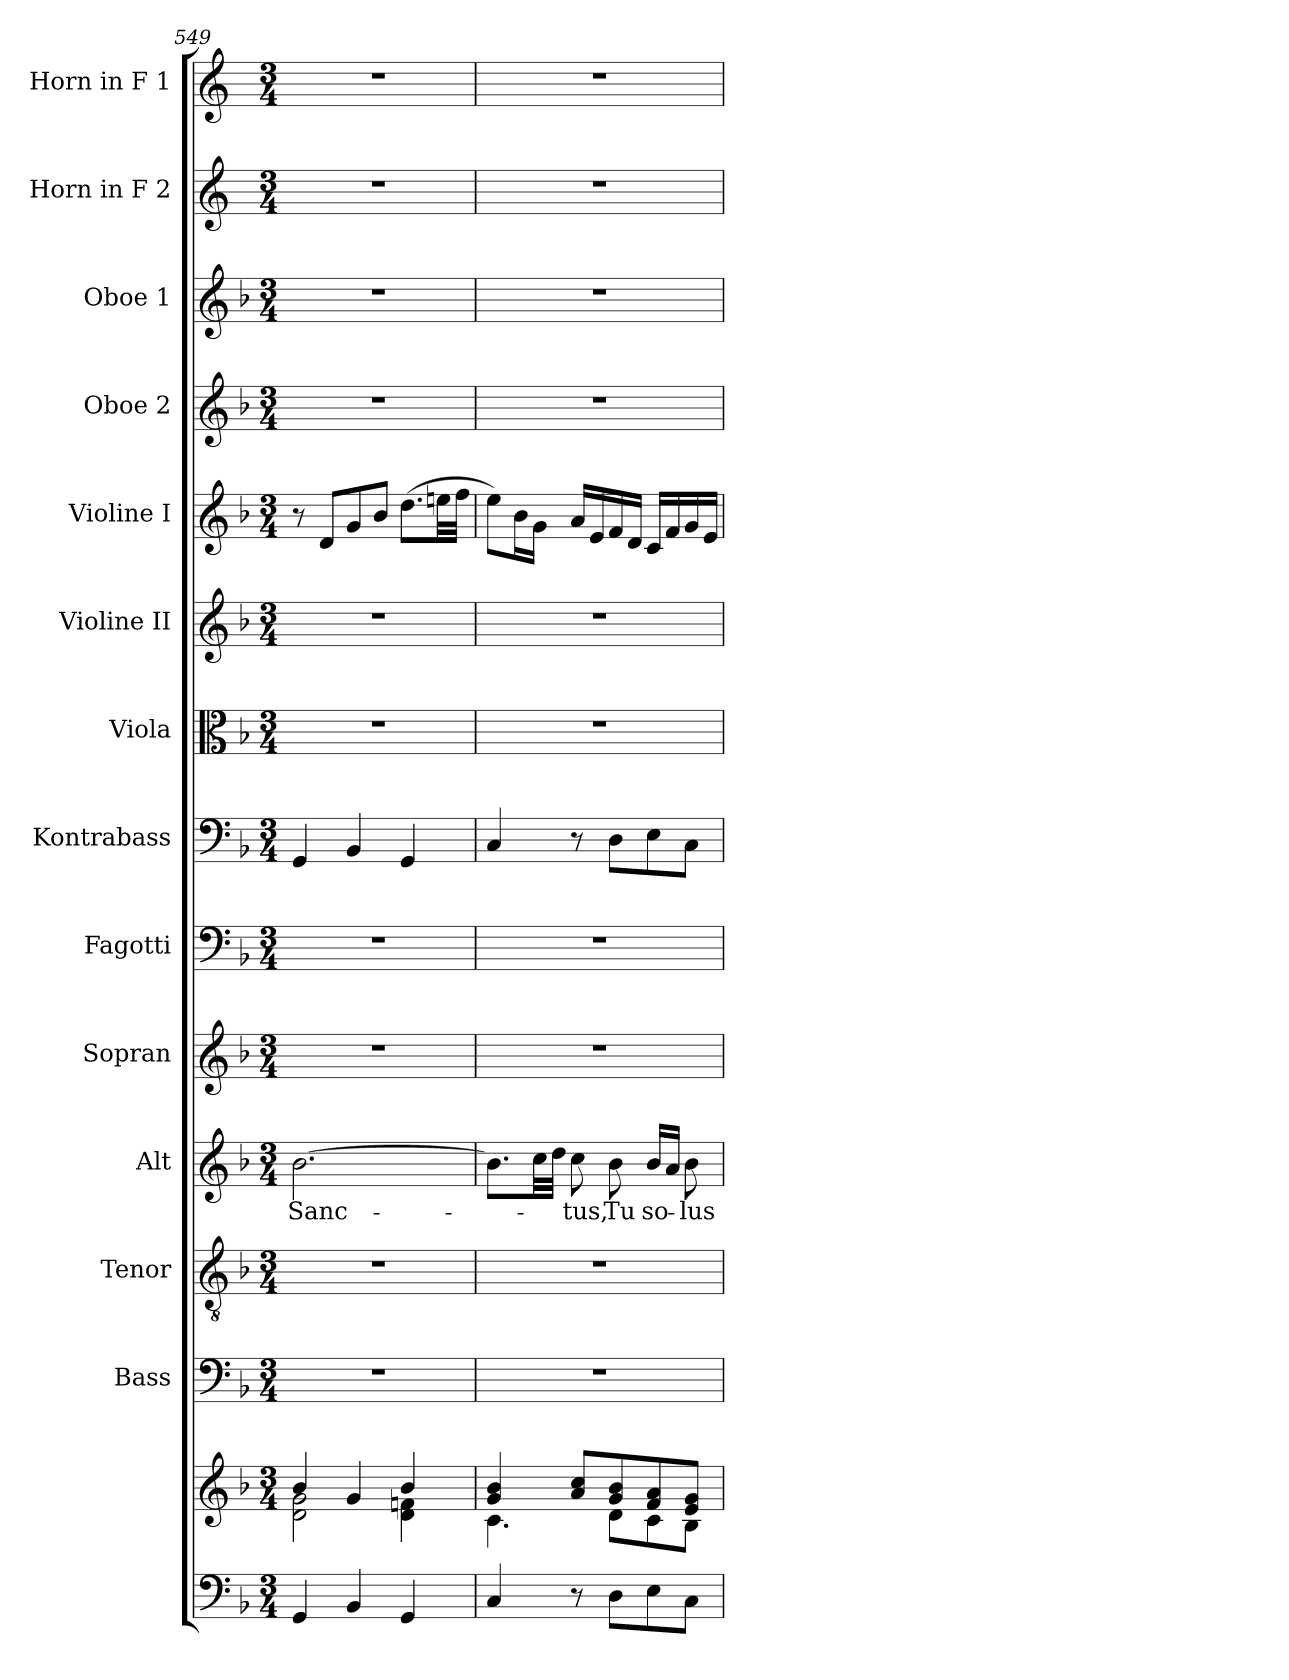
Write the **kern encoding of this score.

**kern	**kern	**kern	**kern	**kern	**text	**kern	**kern	**kern	**kern	**kern	**kern	**kern	**kern	**kern	**kern
*part14	*part14	*part13	*part12	*part11	*part11	*part10	*part9	*part8	*part7	*part6	*part5	*part4	*part3	*part2	*part1
*staff15	*staff14	*staff13	*staff12	*staff11	*staff11	*staff10	*staff9	*staff8	*staff7	*staff6	*staff5	*staff4	*staff3	*staff2	*staff1
*	*	*I"Bass	*I"Tenor	*I"Alt	*	*I"Sopran	*I"Fagotti	*I"Kontrabass	*I"Viola	*I"Violine II	*I"Violine I	*I"Oboe 2	*I"Oboe 1	*I"Horn in F 2	*I"Horn in F 1
*	*	*I'B.	*I'T.	*I'A.	*	*I'S.	*I'Fg.	*I'Kb.	*I'Vla.	*I'Vl. II	*I'Vl. I	*I'Ob. 2	*I'Ob. 1	*	*
*clefF4	*clefG2	*clefF4	*clefGv2	*clefG2	*	*clefG2	*clefF4	*clefF4	*clefC3	*clefG2	*clefG2	*clefG2	*clefG2	*clefG2	*clefG2
*	*	*	*	*	*	*	*	*ITrd7c12	*	*	*	*	*	*ITrd4c7	*ITrd4c7
*k[b-]	*k[b-]	*k[b-]	*k[b-]	*k[b-]	*	*k[b-]	*k[b-]	*k[b-]	*k[b-]	*k[b-]	*k[b-]	*k[b-]	*k[b-]	*k[b-]	*k[b-]
*F:	*F:	*F:	*F:	*F:	*	*F:	*F:	*F:	*F:	*F:	*F:	*F:	*F:	*F:	*F:
*M3/4	*M3/4	*M3/4	*M3/4	*M3/4	*	*M3/4	*M3/4	*M3/4	*M3/4	*M3/4	*M3/4	*M3/4	*M3/4	*M3/4	*M3/4
=549	=549	=549	=549	=549	=549	=549	=549	=549	=549	=549	=549	=549	=549	=549	=549
*	*^	*	*	*	*	*	*	*	*	*	*	*	*	*	*
!	!	!	!	!	!	!LO:LY:b	!	!	!	!	!	!	!	!	!	!
4GG/	4b-/	2d\ 2g\	2.r	2.r	[2.b-\	Sanc-	2.r	2.r	4GGG/	2.r	2.r	8r	2.r	2.r	2.r	2.r
.	.	.	.	.	.	.	.	.	.	.	.	8d/L	.	.	.	.
4BB-/	4g/	.	.	.	.	.	.	.	4BBB-/	.	.	8g/	.	.	.	.
.	.	.	.	.	.	.	.	.	.	.	.	8b-/J	.	.	.	.
4GG/	4b-/	4d\ 4fn\	.	.	.	.	.	.	4GGG/	.	.	(>8.dd\L	.	.	.	.
.	.	.	.	.	.	.	.	.	.	.	.	32een\LL	.	.	.	.
.	.	.	.	.	.	.	.	.	.	.	.	32ff\JJJ	.	.	.	.
=550	=550	=550	=550	=550	=550	=550	=550	=550	=550	=550	=550	=550	=550	=550	=550	=550
4C/	4g/ 4b-/	4.c\	2.r	2.r	8.b-\L]	.	2.r	2.r	4CC/	2.r	2.r	8ee\L)	2.r	2.r	2.r	2.r
.	.	.	.	.	.	.	.	.	.	.	.	16b-\L	.	.	.	.
.	.	.	.	.	32cc\LL	.	.	.	.	.	.	16g\JJ	.	.	.	.
.	.	.	.	.	32dd\JJJ	.	.	.	.	.	.	.	.	.	.	.
!	!	!	!	!	!	!LO:LY:b	!	!	!	!	!	!	!	!	!	!
8r	8a/ 8cc/L	.	.	.	8cc\	-tus,	.	.	8r	.	.	16a/LL	.	.	.	.
.	.	.	.	.	.	.	.	.	.	.	.	16e/	.	.	.	.
!	!	!	!	!	!	!LO:LY:b	!	!	!	!	!	!	!	!	!	!
8D\L	8g/ 8b-/	8d\L	.	.	8b-\	Tu	.	.	8DD\L	.	.	16f/	.	.	.	.
.	.	.	.	.	.	.	.	.	.	.	.	16d/JJ	.	.	.	.
!	!	!	!	!	!	!LO:LY:b	!	!	!	!	!	!	!	!	!	!
8E\	8f/ 8a/	8c\	.	.	16b-/LL	so-	.	.	8EE\	.	.	16c/LL	.	.	.	.
.	.	.	.	.	16a/JJ	.	.	.	.	.	.	16f/	.	.	.	.
!	!	!	!	!	!	!LO:LY:b	!	!	!	!	!	!	!	!	!	!
8C\J	8e/ 8g/J	8B-\J	.	.	8b-\	-lus	.	.	8CC\J	.	.	16g/	.	.	.	.
.	.	.	.	.	.	.	.	.	.	.	.	16e/JJ	.	.	.	.
*	*v	*v	*	*	*	*	*	*	*	*	*	*	*	*	*	*
=	=	=	=	=	=	=	=	=	=	=	=	=	=	=	=
*-	*-	*-	*-	*-	*-	*-	*-	*-	*-	*-	*-	*-	*-	*-	*-
